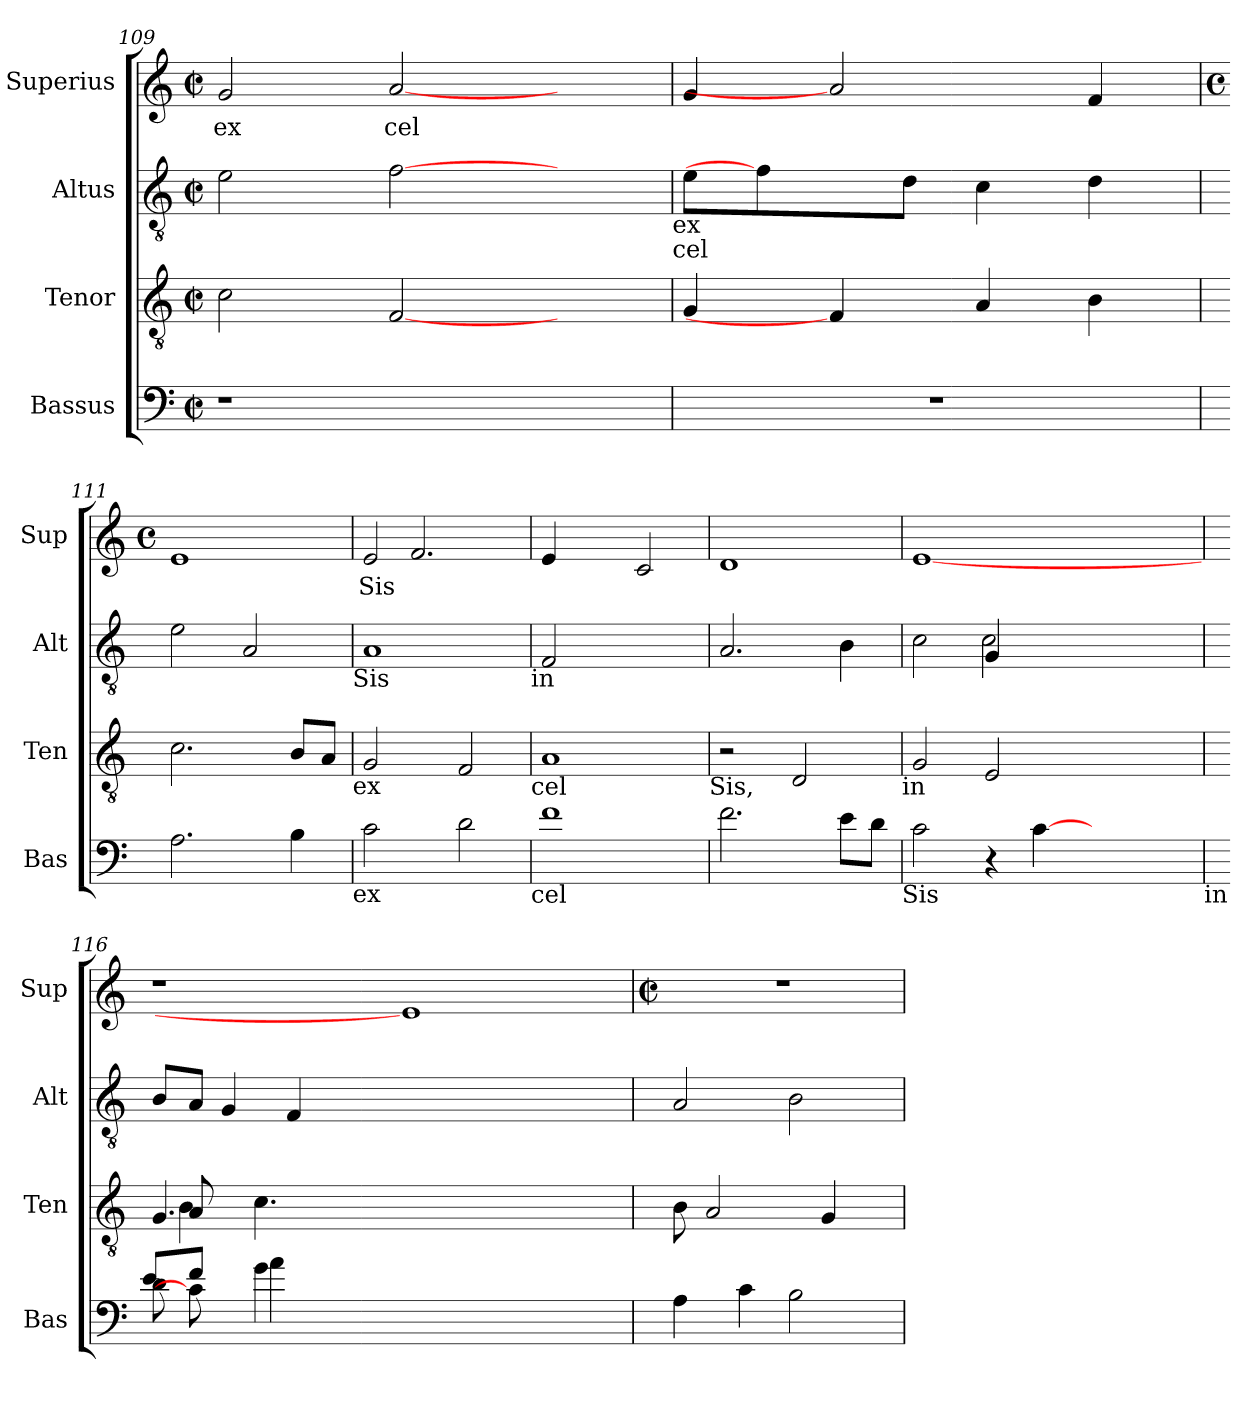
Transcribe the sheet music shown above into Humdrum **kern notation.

**kern	**kern	**kern	**kern	**text
*part4	*part3	*part2	*part1	*part1
*staff4	*staff3	*staff2	*staff1	*staff1
*I"Bassus	*I"Tenor	*I"Altus	*I"Superius	*
*I'Bas	*I'Ten	*I'Alt	*I'Sup	*
!!LO:LB:g=z
*clefF4	*clefGv2	*clefGv2	*clefG2	*
*ITrd7c12	*	*	*	*
*k[]	*k[]	*k[]	*k[]	*
*C:	*C:	*C:	*C:	*
*M2/2	*M2/2	*M2/2	*M2/2	*
*met(c|)	*met(c|)	*met(c|)	*met(c|)	*
=109	=109	=109	=109	=109
!	!	!	!	!LO:LY:b
1r	2c\	2e\	2g/	ex
!	!	!	!	!LO:LY:b
.	[2F/	[2f\	[2a	cel
4ryy	4ryy	4ryy	4ryy	.
!	!	!LO:TX:b:t=ex	!	!
!	!	!LO:TX:b:t=cel	!	!
=110	=110	=110	=110	=110
1r	4G/	8e\L	4g/	.
.	.	4f\]	.	.
.	4F/]	.	2a]	.
.	.	8d\J	.	.
.	4A/	4c\	.	.
.	4B\	4d\	4f/	.
=111	=111	=111	=111	=111
*	*	*	*M4/4	*
*	*	*	*met(c)	*
2.AA\	2.c\	2e\	1e	.
.	.	2A/	.	.
4BB\	8B/L	.	.	.
.	8A/J	.	.	.
!	!	!LO:TX:b:t=Sis	!	!
!	!LO:TX:b:t=ex	!	!	!
!LO:TX:b:t=ex	!	!	!	!
=112	=112	=112	=112	=112
!	!	!	!	!LO:LY:b
*	*	*	*^	*
2C\	2G/	1A	2e/	4ryy	Sis
.	.	.	.	2.f/	.
2D\	2F/	.	2ryy	.	.
*	*	*	*v	*v	*
!	!	!LO:TX:b:t=in	!	!
!	!LO:TX:b:t=cel	!	!	!
!LO:TX:b:t=cel	!	!	!	!
=113	=113	=113	=113	=113
1F	1A	2F/	4e/	.
.	.	.	4ryy	.
.	.	2ryy	2c/	.
!	!LO:TX:b:t=Sis,	!	!	!
=114	=114	=114	=114	=114
2.F\	2r	2.A/	1d	.
.	2D/	.	.	.
8E\L	.	4B\	.	.
8D\J	.	.	.	.
!	!LO:TX:b:t=in	!	!	!
!LO:TX:b:t=Sis	!	!	!	!
=115	=115	=115	=115	=115
*	*	*^	*	*
2C\	2G/	2c\	2ryy	[1e	.
4r	2E/	4G/	2c\	.	.
[4C\	.	8ryy	.	.	.
.	.	4ryy	.	.	.
8ryy	8ryy	.	8ryy	8ryy	.
!LO:TX:b:t=in	!	!	!	!	!
*	*	*v	*v	*	*
=116	=116	=116	=116	=116
*^	*^	*	*	*
*	*^	*	*^	*	*	*
8D\	8E/L	4.ryy	4.G/	8ryy	8ryy	8B/L	1r	.
8C\]	8F/J	.	.	8A/	4B\	8A/J	.	.
1ryy	8ryy	.	.	1ryy	.	4G/	.	.
.	4G\	4A\	1ryy	.	4.c\	.	.	.
.	.	.	.	.	.	4F/	.	.
.	1ryy	1ryy	.	.	.	.	.	.
.	.	.	.	.	1ryy	1ryy	.	.
.	.	.	.	.	.	.	1e]	.
4.ryy	.	.	.	4ryy	.	.	.	.
.	.	.	4ryy	.	.	.	.	.
.	.	.	.	2ryy	.	.	.	.
4.ryy	4.ryy	4.ryy	4.ryy	.	.	.	.	.
.	.	.	.	.	4ryy	4ryy	.	.
*v	*v	*v	*	*	*	*	*	*
*	*v	*v	*v	*	*	*
=117	=117	=117	=117	=117
*	*	*	*M2/2	*
*	*	*	*met(c|)	*
4AA\	8B\	2A/	1r	.
.	2A/	.	.	.
4C\	.	.	.	.
2BB\	.	2B\	.	.
.	4G/	.	.	.
.	8ryy	.	.	.
=	=	=	=	=
*-	*-	*-	*-	*-
